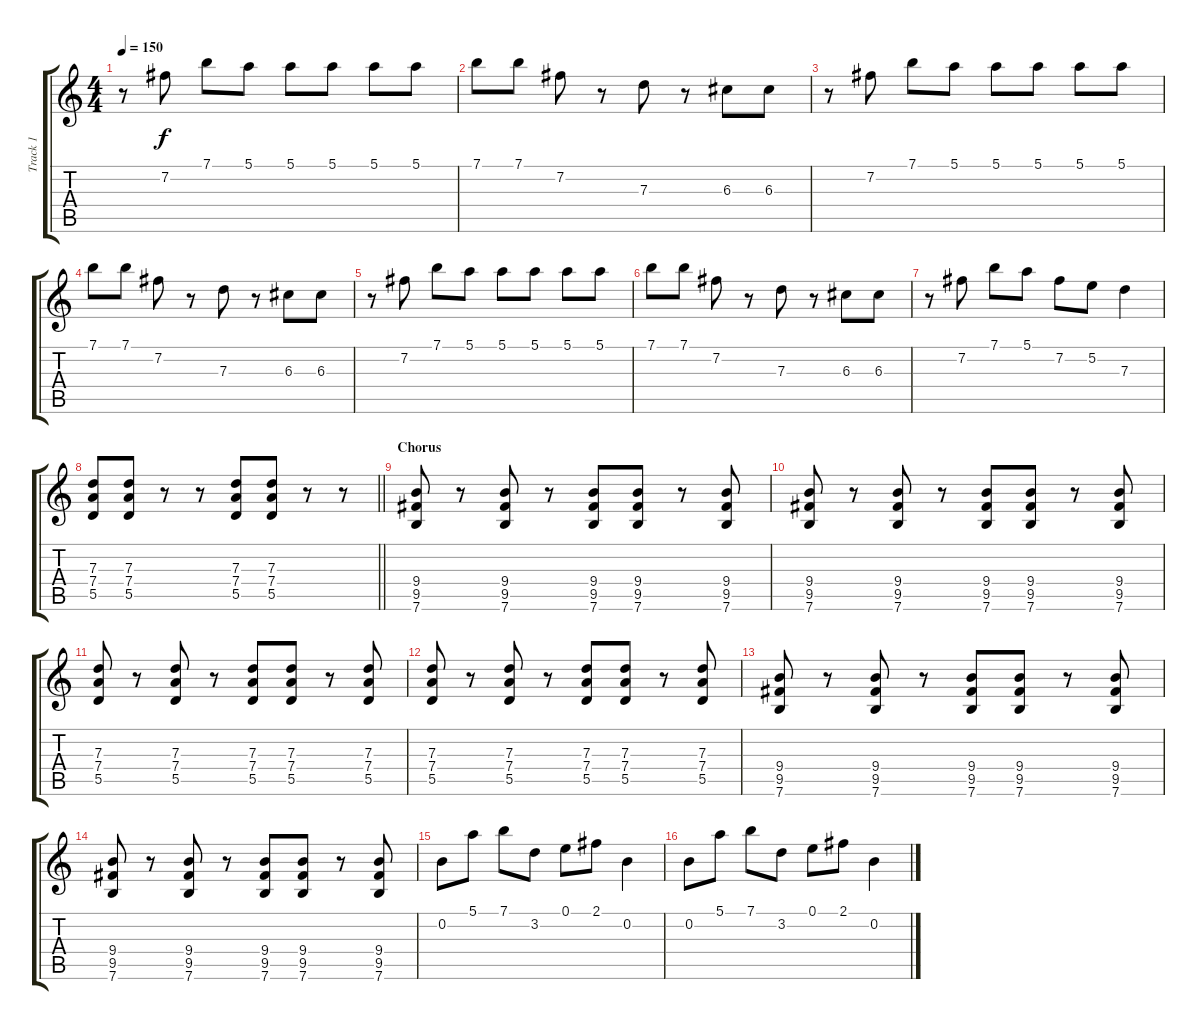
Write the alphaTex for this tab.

\track ("Track 1" "Track 1") {instrument distortionguitar}
\staff {score tabs}
\tuning (E4 B3 G3 D3 A2 E2) {hide}
\ts (4 4)
\tempo 150
\clef g2
\ks c
r.8{dy f} 7.2.8 7.1.8 5.1.8 5.1.8 5.1.8 5.1.8 5.1.8 |
7.1.8 7.1.8 7.2.8 r.8 7.3.8 r.8 6.3.8 6.3.8 |
r.8 7.2.8 7.1.8 5.1.8 5.1.8 5.1.8 5.1.8 5.1.8 |
7.1.8 7.1.8 7.2.8 r.8 7.3.8 r.8 6.3.8 6.3.8 |
r.8 7.2.8 7.1.8 5.1.8 5.1.8 5.1.8 5.1.8 5.1.8 |
7.1.8 7.1.8 7.2.8 r.8 7.3.8 r.8 6.3.8 6.3.8 |
r.8 7.2.8 7.1.8 5.1.8 7.2.8 5.2.8 7.3.4 |
\barLineRight lightlight
(7.3 7.4 5.5).8 (7.3 7.4 5.5).8 r.8 r.8 (7.3 7.4 5.5).8 (7.3 7.4 5.5).8 r.8 r.8 |
\section ("" "Chorus")
(9.4 9.5 7.6).8 r.8 (9.4 9.5 7.6).8 r.8 (9.4 9.5 7.6).8 (9.4 9.5 7.6).8 r.8 (9.4 9.5 7.6).8 |
(9.4 9.5 7.6).8 r.8 (9.4 9.5 7.6).8 r.8 (9.4 9.5 7.6).8 (9.4 9.5 7.6).8 r.8 (9.4 9.5 7.6).8 |
(7.3 7.4 5.5).8 r.8 (7.3 7.4 5.5).8 r.8 (7.3 7.4 5.5).8 (7.3 7.4 5.5).8 r.8 (7.3 7.4 5.5).8 |
(7.3 7.4 5.5).8 r.8 (7.3 7.4 5.5).8 r.8 (7.3 7.4 5.5).8 (7.3 7.4 5.5).8 r.8 (7.3 7.4 5.5).8 |
(9.4 9.5 7.6).8 r.8 (9.4 9.5 7.6).8 r.8 (9.4 9.5 7.6).8 (9.4 9.5 7.6).8 r.8 (9.4 9.5 7.6).8 |
(9.4 9.5 7.6).8 r.8 (9.4 9.5 7.6).8 r.8 (9.4 9.5 7.6).8 (9.4 9.5 7.6).8 r.8 (9.4 9.5 7.6).8 |
0.2.8 5.1.8 7.1.8 3.2.8 0.1.8 2.1.8 0.2.4 |
0.2.8 5.1.8 7.1.8 3.2.8 0.1.8 2.1.8 0.2.4
